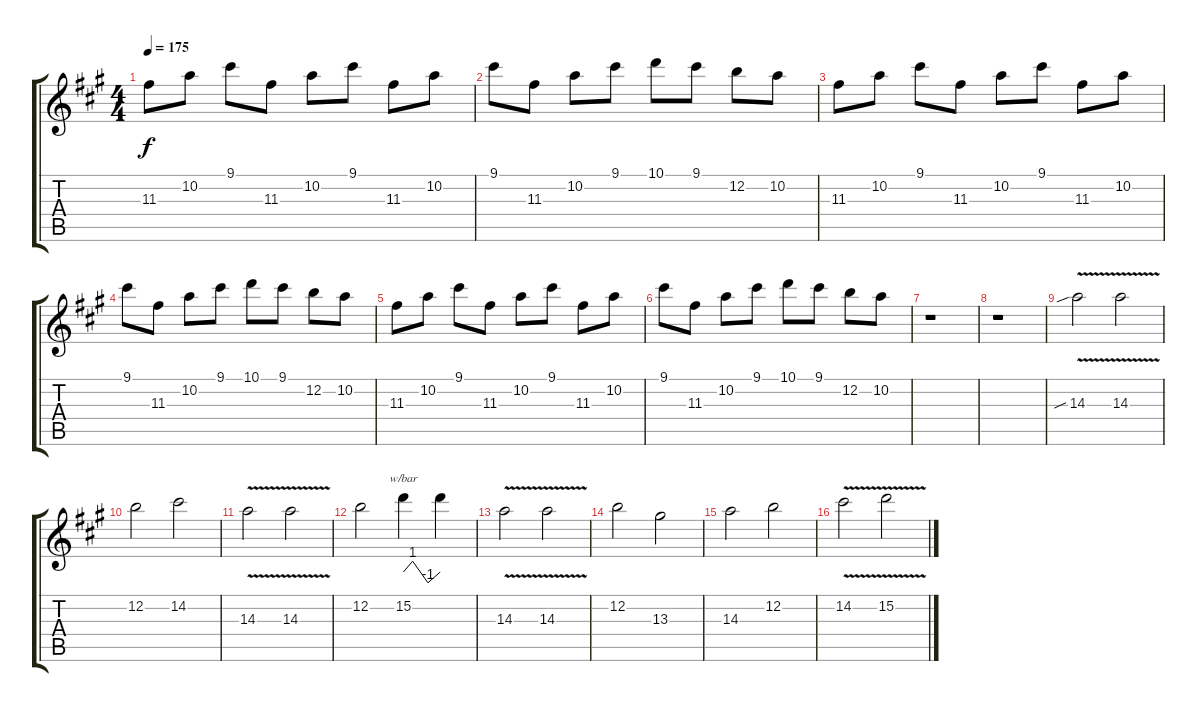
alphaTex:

\track "" {instrument distortionguitar}
\staff {score tabs}
\tuning (E4 B3 G3 D3 A2 E2) {hide}
\ts (4 4)
\tempo 175
\clef g2
\ks a
11.3.8{dy f} 10.2.8 9.1.8 11.3.8 10.2.8 9.1.8 11.3.8 10.2.8 |
9.1.8 11.3.8 10.2.8 9.1.8 10.1.8 9.1.8 12.2.8 10.2.8 |
11.3.8 10.2.8 9.1.8 11.3.8 10.2.8 9.1.8 11.3.8 10.2.8 |
9.1.8 11.3.8 10.2.8 9.1.8 10.1.8 9.1.8 12.2.8 10.2.8 |
11.3.8 10.2.8 9.1.8 11.3.8 10.2.8 9.1.8 11.3.8 10.2.8 |
9.1.8 11.3.8 10.2.8 9.1.8 10.1.8 9.1.8 12.2.8 10.2.8 |
r.1 |
r.1 |
14.3{v sib}.2 14.3{v}.2 |
12.2.2 14.2.2 |
14.3{v}.2 14.3{v}.2 |
12.2.2 15.2.4{tbe (custom default 0 0 15 4 40 -4 60 0)} 15.2{t}.4 |
14.3{v}.2 14.3{v}.2 |
12.2.2 13.3.2 |
14.3.2 12.2.2 |
14.2{v}.2 15.2{v}.2
